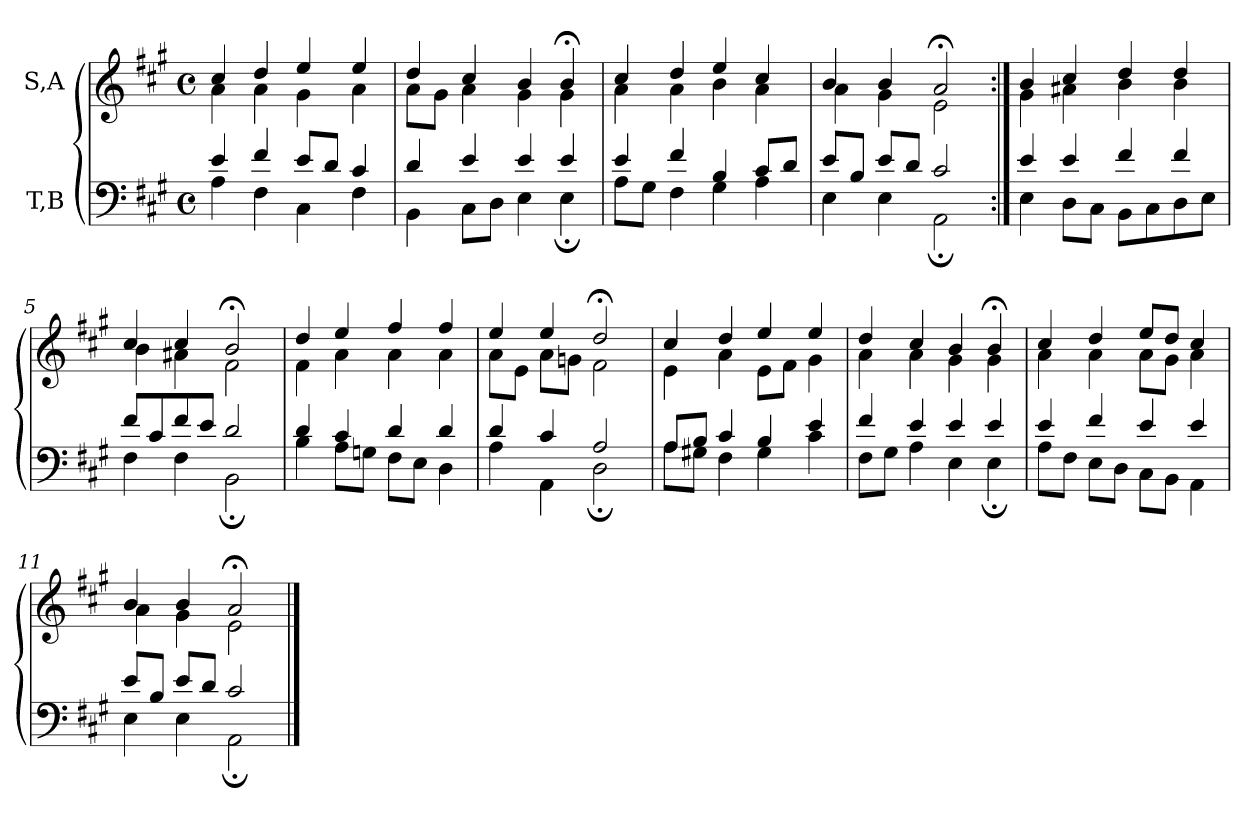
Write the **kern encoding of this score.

**kern	**kern
*part2	*part1
*staff2	*staff1
*I"T,B	*I"S,A
*clefF4	*clefG2
*k[f#c#g#]	*k[f#c#g#]
*M4/4	*M4/4
*met(c)	*met(c)
=	=
*^	*^
4e	4A	4cc#	4a
4f#	4F#	4dd	4a
8eL	4C#	4ee	4g#
8dJ	.	.	.
4c#	4F#	4ee	4a
=1	=1	=1	=1
4d	4BB	4dd	8aL
.	.	.	8g#J
4e	8C#L	4cc#	4a
.	8DJ	.	.
4e	4E	4b	4g#
4e	4E;	4b;<	4g#
=2	=2	=2	=2
4e	8AL	4cc#	4a
.	8G#J	.	.
4f#	4F#	4dd	4a
4B	4G#	4ee	4b
8c#L	4A	4cc#	4a
8dJ	.	.	.
=3	=3	=3	=3
8eL	4E	4b	4a
8BJ	.	.	.
8eL	4E	4b	4g#
8dJ	.	.	.
2c#	2AA;	2a;<	2e
=4:|!	=4:|!	=4:|!	=4:|!
4e	4E	4b	4g#
4e	8DL	4cc#	4a#X
.	8C#J	.	.
4f#	8BBL	4dd	4b
.	8C#	.	.
4f#	8D	4dd	4b
.	8EJ	.	.
=5	=5	=5	=5
8f#L	4F#	4cc#	4b
8c#	.	.	.
8f#	4F#	4cc#	4a#X
8eJ	.	.	.
2d	2BB;	2b;<	2f#
=6	=6	=6	=6
4d	4B	4dd	4f#
4c#	8AL	4ee	4a
.	8GnJ	.	.
4d	8F#L	4ff#	4a
.	8EJ	.	.
4d	4D	4ff#	4a
=7	=7	=7	=7
4d	4A	4ee	8aL
.	.	.	8eJ
4c#	4AA	4ee	8aL
.	.	.	8gnJ
2A	2D;	2dd;<	2f#
=8	=8	=8	=8
8AL	8AL	4cc#	4e
8BJ	8G#XJ	.	.
4c#	4F#	4dd	4a
4B	4G#	4ee	8eL
.	.	.	8f#J
4e	4c#	4ee	4g#
=9	=9	=9	=9
4f#	8F#L	4dd	4a
.	8G#J	.	.
4e	4A	4cc#	4a
4e	4E	4b	4g#
4e	4E;	4b;<	4g#
=10	=10	=10	=10
4e	8AL	4cc#	4a
.	8F#J	.	.
4f#	8EL	4dd	4a
.	8DJ	.	.
4e	8C#L	8eeL	8aL
.	8BBJ	8ddJ	8g#J
4e	4AA	4cc#	4a
=11	=11	=11	=11
8eL	4E	4b	4a
8BJ	.	.	.
8eL	4E	4b	4g#
8dJ	.	.	.
2c#	2AA;	2a;<	2e
*v	*v	*	*
*	*v	*v
==	==
*-	*-
